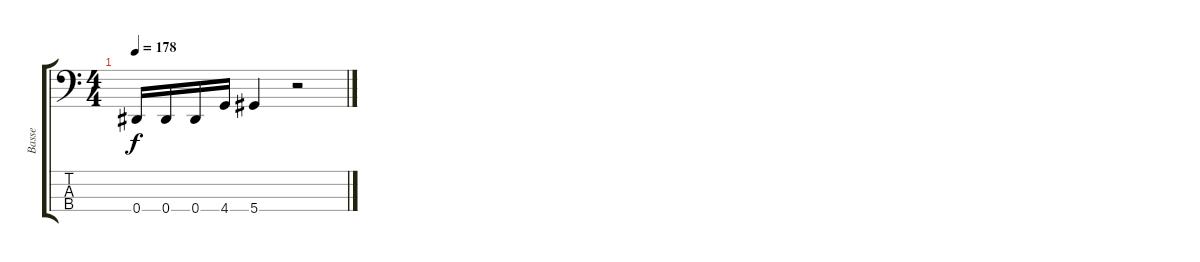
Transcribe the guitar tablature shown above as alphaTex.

\track ("Basse" "Basse") {instrument electricbassfinger}
\staff {score tabs}
\tuning (Gb2 Db2 Ab1 Eb1) {hide}
\ts (4 4)
\tempo 178
\clef f4
\ks c
0.4.16{dy f} 0.4.16 0.4.16 4.4.16 5.4.4 r.2
